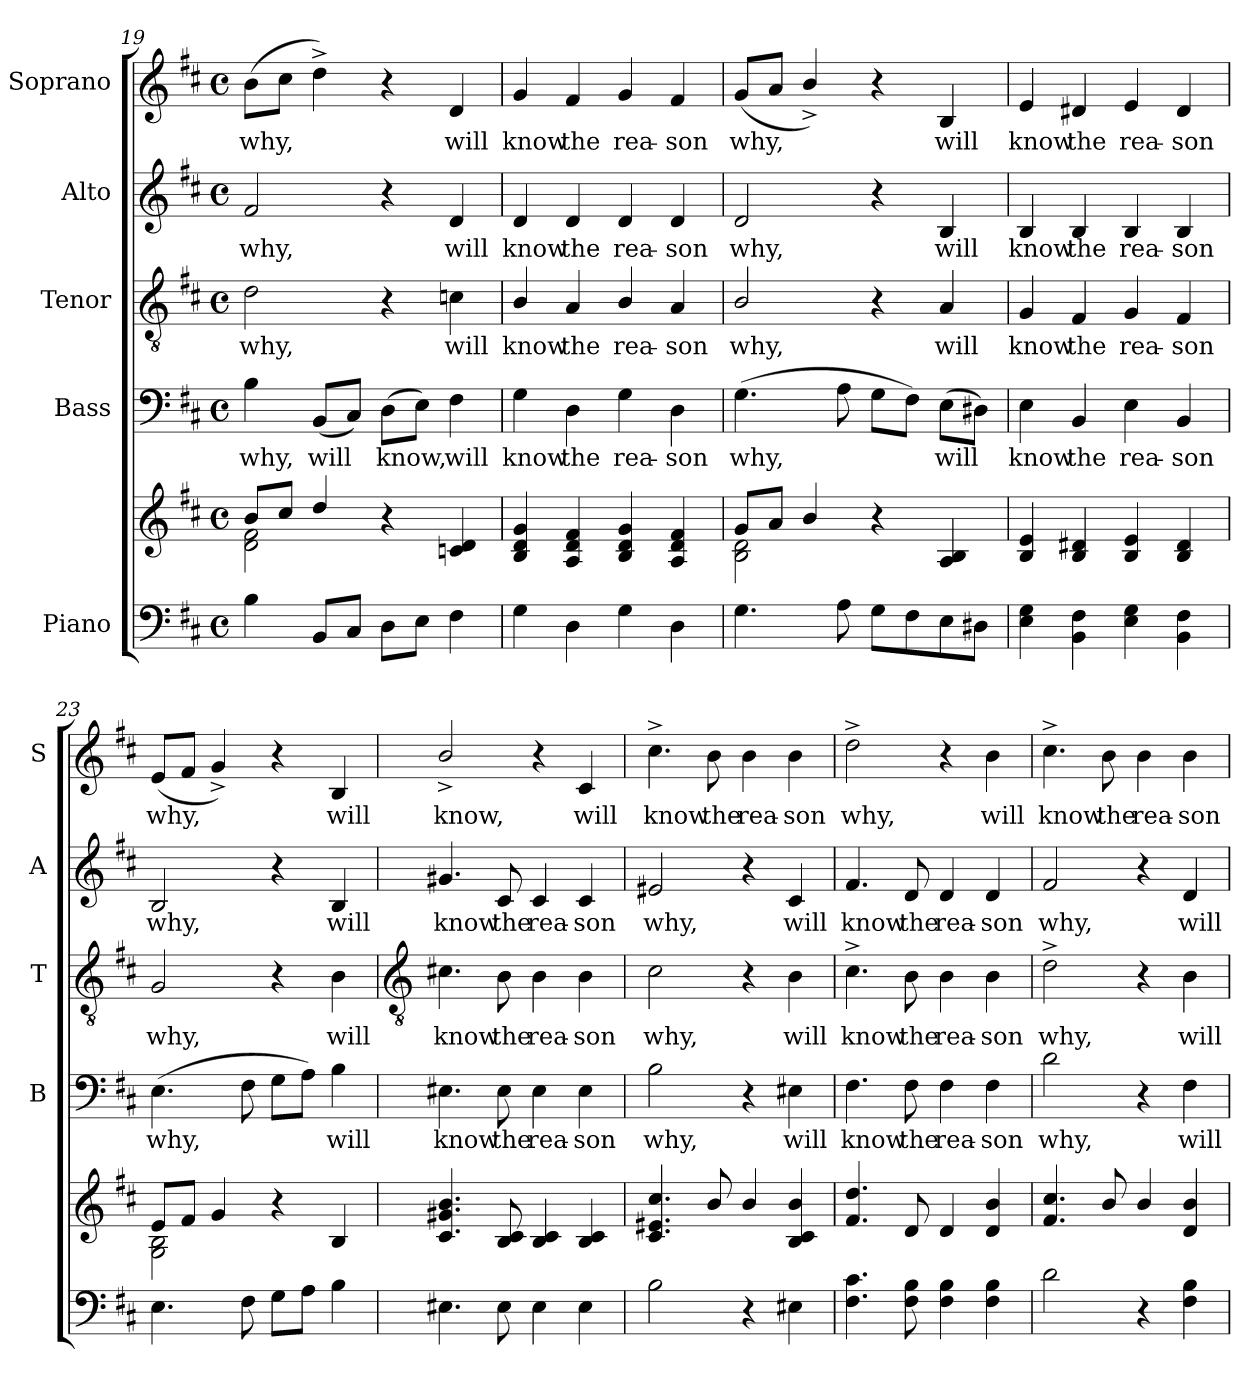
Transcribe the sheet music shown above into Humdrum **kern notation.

**kern	**kern	**kern	**text	**kern	**text	**kern	**text	**kern	**text
*part5	*part5	*part4	*part4	*part3	*part3	*part2	*part2	*part1	*part1
*staff6	*staff5	*staff4	*staff4	*staff3	*staff3	*staff2	*staff2	*staff1	*staff1
*I"Piano	*	*I"Bass	*	*I"Tenor	*	*I"Alto	*	*I"Soprano	*
*	*	*I'B	*	*I'T	*	*I'A	*	*I'S	*
!!LO:LB:g=z
*clefF4	*clefG2	*clefF4	*	*clefGv2	*	*clefG2	*	*clefG2	*
*k[f#c#]	*k[f#c#]	*k[f#c#]	*	*k[f#c#]	*	*k[f#c#]	*	*k[f#c#]	*
*D:	*D:	*D:	*	*D:	*	*D:	*	*D:	*
*M4/4	*M4/4	*M4/4	*	*M4/4	*	*M4/4	*	*M4/4	*
*met(c)	*met(c)	*met(c)	*	*met(c)	*	*met(c)	*	*met(c)	*
=19	=19	=19	=19	=19	=19	=19	=19	=19	=19
*	*^	*	*	*	*	*	*	*	*
!	!	!	!	!LO:LY:b	!	!LO:LY:b	!	!LO:LY:b	!	!LO:LY:b
4B	8b/L	2d\ 2f#\	4B	why,	2d	why,	2f#	why,	(>8bL	why,
.	8cc#/J	.	.	.	.	.	.	.	8cc#J	.
!	!	!	!	!LO:LY:b	!	!	!	!	!	!
8BBL	4dd/	.	(<8BBL	will	.	.	.	.	4dd^)	.
8C#J	.	.	8C#J)	.	.	.	.	.	.	.
!	!	!	!	!LO:LY:b	!	!	!	!	!	!
8DL	4r	2ryy	(>8DL	know,	4r	.	4r	.	4r	.
8EJ	.	.	8EJ)	.	.	.	.	.	.	.
!	!	!	!	!LO:LY:b	!	!LO:LY:b	!	!LO:LY:b	!	!LO:LY:b
4F#	4cn 4d	.	4F#	will	4cn	will	4d	will	4d	will
=20	=20	=20	=20	=20	=20	=20	=20	=20	=20	=20
!	!	!	!	!LO:LY:b	!	!LO:LY:b	!	!LO:LY:b	!	!LO:LY:b
4G	4B 4d 4g	1ryy	4G	know	4B/	know	4d	know	4g	know
!	!	!	!	!LO:LY:b	!	!LO:LY:b	!	!LO:LY:b	!	!LO:LY:b
4D	4A 4d 4f#	.	4D	the	4A	the	4d	the	4f#	the
!	!	!	!	!LO:LY:b	!	!LO:LY:b	!	!LO:LY:b	!	!LO:LY:b
4G	4B 4d 4g	.	4G	rea-	4B/	rea-	4d	rea-	4g	rea-
!	!	!	!	!LO:LY:b	!	!LO:LY:b	!	!LO:LY:b	!	!LO:LY:b
4D	4A 4d 4f#	.	4D	-son	4A	-son	4d	-son	4f#	-son
=21	=21	=21	=21	=21	=21	=21	=21	=21	=21	=21
!	!	!	!	!LO:LY:b	!	!LO:LY:b	!	!LO:LY:b	!	!LO:LY:b
4.G	8gL	2B\ 2d\	(>4.G	why,	2B/	why,	2d	why,	(<8gL	why,
.	8aJ	.	.	.	.	.	.	.	8aJ	.
.	4b/	.	.	.	.	.	.	.	4b^/)	.
8A	.	.	8A	.	.	.	.	.	.	.
8GL	4r	2ryy	8GL	.	4r	.	4r	.	4r	.
8F#	.	.	8F#J)	.	.	.	.	.	.	.
!	!	!	!	!LO:LY:b	!	!LO:LY:b	!	!LO:LY:b	!	!LO:LY:b
8E	4A 4B	.	(>8EL	will	4A	will	4B	will	4B	will
8D#XJ	.	.	8D#XJ)	.	.	.	.	.	.	.
=22	=22	=22	=22	=22	=22	=22	=22	=22	=22	=22
!	!	!	!	!LO:LY:b	!	!LO:LY:b	!	!LO:LY:b	!	!LO:LY:b
4E 4G	4B 4e	1ryy	4E	know	4G	know	4B	know	4e	know
!	!	!	!	!LO:LY:b	!	!LO:LY:b	!	!LO:LY:b	!	!LO:LY:b
4BB 4F#	4B 4d#X	.	4BB	the	4F#	the	4B	the	4d#X	the
!	!	!	!	!LO:LY:b	!	!LO:LY:b	!	!LO:LY:b	!	!LO:LY:b
4E 4G	4B 4e	.	4E	rea-	4G	rea-	4B	rea-	4e	rea-
!	!	!	!	!LO:LY:b	!	!LO:LY:b	!	!LO:LY:b	!	!LO:LY:b
4BB 4F#	4B 4d#	.	4BB	-son	4F#	-son	4B	-son	4d#	-son
=23	=23	=23	=23	=23	=23	=23	=23	=23	=23	=23
!	!	!	!	!LO:LY:b	!	!LO:LY:b	!	!LO:LY:b	!	!LO:LY:b
4.E	8eL	2G\ 2B\	(>4.E	why,	2G	why,	2B	why,	(<8eL	why,
.	8f#J	.	.	.	.	.	.	.	8f#J	.
.	4g	.	.	.	.	.	.	.	4g^)	.
8F#	.	.	8F#	.	.	.	.	.	.	.
8GL	4r	2ryy	8GL	.	4r	.	4r	.	4r	.
8AJ	.	.	8AJ)	.	.	.	.	.	.	.
!	!	!	!	!LO:LY:b	!	!LO:LY:b	!	!LO:LY:b	!	!LO:LY:b
4B	4B	.	4B	will	4B	will	4B	will	4B	will
*	*v	*v	*	*	*	*	*	*	*	*
!!LO:LB:g=z
=24	=24	=24	=24	=24	=24	=24	=24	=24	=24
*	*	*	*	*clefGv2	*	*	*	*	*
!	!	!	!LO:LY:b	!	!LO:LY:b	!	!LO:LY:b	!	!LO:LY:b
4.E#X	4.c# 4.g#X 4.b	4.E#X	know	4.c#X	know	4.g#X	know	2b^/	know,
!	!	!	!LO:LY:b	!	!LO:LY:b	!	!LO:LY:b	!	!
8E#	8B 8c#	8E#	the	8B	the	8c#	the	.	.
!	!	!	!LO:LY:b	!	!LO:LY:b	!	!LO:LY:b	!	!
4E#	4B 4c#	4E#	rea-	4B	rea-	4c#	rea-	4r	.
!	!	!	!LO:LY:b	!	!LO:LY:b	!	!LO:LY:b	!	!LO:LY:b
4E#	4B 4c#	4E#	-son	4B	-son	4c#	-son	4c#	will
=25	=25	=25	=25	=25	=25	=25	=25	=25	=25
!	!	!	!LO:LY:b	!	!LO:LY:b	!	!LO:LY:b	!	!LO:LY:b
2B	4.c# 4.e#X 4.cc#	2B	why,	2c#	why,	2e#X	why,	4.cc#^	know
!	!	!	!	!	!	!	!	!	!LO:LY:b
.	8b/	.	.	.	.	.	.	8b	the
!	!	!	!	!	!	!	!	!	!LO:LY:b
4r	4b/	4r	.	4r	.	4r	.	4b	rea-
!	!	!	!LO:LY:b	!	!LO:LY:b	!	!LO:LY:b	!	!LO:LY:b
4E#X	4B 4c# 4b	4E#X	will	4B	will	4c#	will	4b	-son
=26	=26	=26	=26	=26	=26	=26	=26	=26	=26
!	!	!	!LO:LY:b	!	!LO:LY:b	!	!LO:LY:b	!	!LO:LY:b
4.F# 4.c#	4.f# 4.dd	4.F#	know	4.c#^	know	4.f#	know	2dd^	why,
!	!	!	!LO:LY:b	!	!LO:LY:b	!	!LO:LY:b	!	!
8F# 8B	8d	8F#	the	8B	the	8d	the	.	.
!	!	!	!LO:LY:b	!	!LO:LY:b	!	!LO:LY:b	!	!
4F# 4B	4d	4F#	rea-	4B	rea-	4d	rea-	4r	.
!	!	!	!LO:LY:b	!	!LO:LY:b	!	!LO:LY:b	!	!LO:LY:b
4F# 4B	4d 4b	4F#	-son	4B	-son	4d	-son	4b	will
=27	=27	=27	=27	=27	=27	=27	=27	=27	=27
!	!	!	!LO:LY:b	!	!LO:LY:b	!	!LO:LY:b	!	!LO:LY:b
2d	4.f# 4.cc#	2d	why,	2d^	why,	2f#	why,	4.cc#^	know
!	!	!	!	!	!	!	!	!	!LO:LY:b
.	8b/	.	.	.	.	.	.	8b	the
!	!	!	!	!	!	!	!	!	!LO:LY:b
4r	4b/	4r	.	4r	.	4r	.	4b	rea-
!	!	!	!LO:LY:b	!	!LO:LY:b	!	!LO:LY:b	!	!LO:LY:b
4F# 4B	4d 4b	4F#	will	4B	will	4d	will	4b	-son
=	=	=	=	=	=	=	=	=	=
*-	*-	*-	*-	*-	*-	*-	*-	*-	*-
